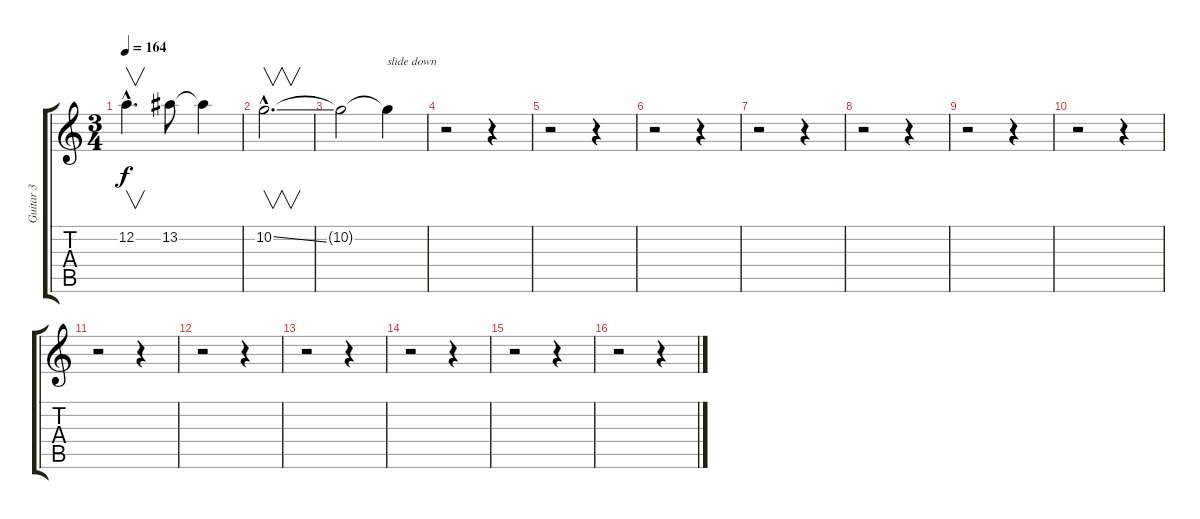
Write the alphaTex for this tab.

\track ("Guitar 3" "Guitar 3") {instrument distortionguitar}
\staff {score tabs}
\tuning (D4 A3 F3 C3 G2 D2) {hide}
\ts (3 4)
\tempo 164
\clef g2
\ks c
12.2{hac}.4{v d dy f} 13.2.8 13.2{t}.4 |
10.2{ss hac}.2{v d} |
10.2{t}.2 10.2{t}.4{txt "slide down"} |
r.2 r.4 |
r.2 r.4 |
r.2 r.4 |
r.2 r.4 |
r.2 r.4 |
r.2 r.4 |
r.2 r.4 |
r.2 r.4 |
r.2 r.4 |
r.2 r.4 |
r.2 r.4 |
r.2 r.4 |
r.2 r.4
